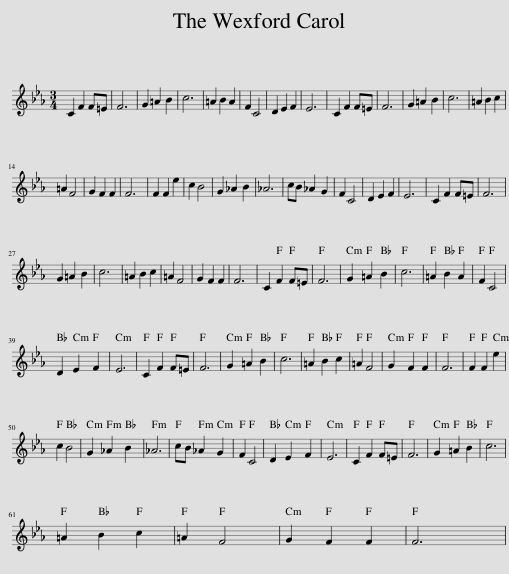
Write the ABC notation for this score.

X:1
L:1/8
M:3/4
I:linebreak $
K:Eb
V:1 treble
V:1
 C2 F2 F=E | F6 | G2 =A2 B2 | c6 | =A2 B2 A2 | %5
 F2 C4 | D2 E2 F2 | E6 | C2 F2 F=E | F6 | %10
 G2 =A2 B2 | c6 | =A2 B2 c2 |$ =A2 F4 | G2 F2 F2 | %15
 F6 | F2 F2 e2 | c2 B4 | G2 _A2 B2 | _A6 | %20
 cB _A2 G2 | F2 C4 | D2 E2 F2 | E6 | C2 F2 F=E | %25
 F6 |$ G2 =A2 B2 | c6 | =A2 B2 c2 | =A2 F4 | %30
 G2 F2 F2 | F6 | C2 F2 F=E | F6 | G2 =A2 B2 | %35
 c6 | =A2 B2 A2 | F2 C4 |$ D2 E2 F2 | E6 | %40
 C2 F2 F=E | F6 | G2 =A2 B2 | c6 | =A2 B2 c2 | %45
 =A2 F4 | G2 F2 F2 | F6 | F2 F2 e2 |$ c2 B4 | %50
 G2 _A2 B2 | _A6 | cB _A2 G2 | F2 C4 | D2 E2 F2 | %55
 E6 | C2 F2 F=E | F6 | G2 =A2 B2 | c6 |$ %60
 =A2 B2 c2 | =A2 F4 | G2 F2 F2 | F6 | %64
